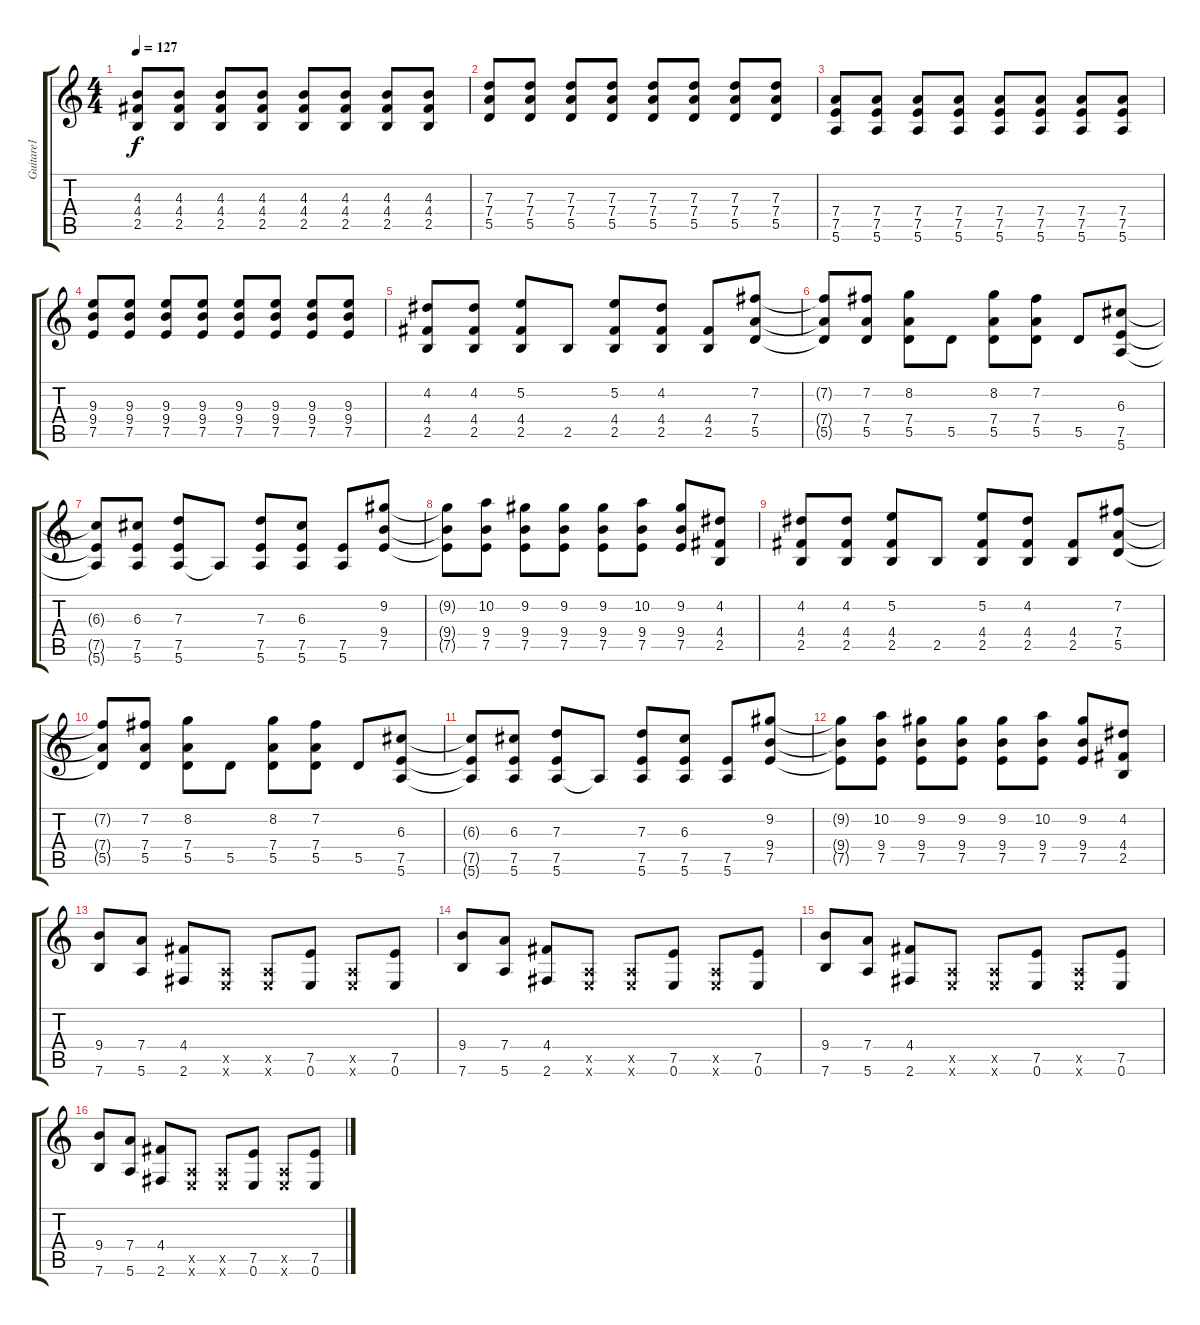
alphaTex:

\track ("Guitare1" "Guitare1") {instrument distortionguitar}
\staff {score tabs}
\tuning (E4 B3 G3 D3 A2 E2) {hide}
\ts (4 4)
\tempo 127
\clef g2
\ks c
(4.3 4.4 2.5).8{dy f} (4.3 4.4 2.5).8 (4.3 4.4 2.5).8 (4.3 4.4 2.5).8 (4.3 4.4 2.5).8 (4.3 4.4 2.5).8 (4.3 4.4 2.5).8 (4.3 4.4 2.5).8 |
(7.3 7.4 5.5).8 (7.3 7.4 5.5).8 (7.3 7.4 5.5).8 (7.3 7.4 5.5).8 (7.3 7.4 5.5).8 (7.3 7.4 5.5).8 (7.3 7.4 5.5).8 (7.3 7.4 5.5).8 |
(7.4 7.5 5.6).8 (7.4 7.5 5.6).8 (7.4 7.5 5.6).8 (7.4 7.5 5.6).8 (7.4 7.5 5.6).8 (7.4 7.5 5.6).8 (7.4 7.5 5.6).8 (7.4 7.5 5.6).8 |
(9.3 9.4 7.5).8 (9.3 9.4 7.5).8 (9.3 9.4 7.5).8 (9.3 9.4 7.5).8 (9.3 9.4 7.5).8 (9.3 9.4 7.5).8 (9.3 9.4 7.5).8 (9.3 9.4 7.5).8 |
(4.2 4.4 2.5).8 (4.2 4.4 2.5).8 (5.2 4.4 2.5).8 2.5.8 (5.2 4.4 2.5).8 (4.2 4.4 2.5).8 (4.4 2.5).8 (7.2 7.4 5.5).8 |
(7.2{t} 7.4{t} 5.5{t}).8 (7.2 7.4 5.5).8 (8.2 7.4 5.5).8 5.5.8 (8.2 7.4 5.5).8 (7.2 7.4 5.5).8 5.5.8 (6.3 7.5 5.6).8 |
(6.3{t} 7.5{t} 5.6{t}).8 (6.3 7.5 5.6).8 (7.3 7.5 5.6).8 5.6{t}.8 (7.3 7.5 5.6).8 (6.3 7.5 5.6).8 (7.5 5.6).8 (9.2 9.4 7.5).8 |
(9.2{t} 9.4{t} 7.5{t}).8 (10.2 9.4 7.5).8 (9.2 9.4 7.5).8 (9.2 9.4 7.5).8 (9.2 9.4 7.5).8 (10.2 9.4 7.5).8 (9.2 9.4 7.5).8 (4.2 4.4 2.5).8 |
(4.2 4.4 2.5).8 (4.2 4.4 2.5).8 (5.2 4.4 2.5).8 2.5.8 (5.2 4.4 2.5).8 (4.2 4.4 2.5).8 (4.4 2.5).8 (7.2 7.4 5.5).8 |
(7.2{t} 7.4{t} 5.5{t}).8 (7.2 7.4 5.5).8 (8.2 7.4 5.5).8 5.5.8 (8.2 7.4 5.5).8 (7.2 7.4 5.5).8 5.5.8 (6.3 7.5 5.6).8 |
(6.3{t} 7.5{t} 5.6{t}).8 (6.3 7.5 5.6).8 (7.3 7.5 5.6).8 5.6{t}.8 (7.3 7.5 5.6).8 (6.3 7.5 5.6).8 (7.5 5.6).8 (9.2 9.4 7.5).8 |
(9.2{t} 9.4{t} 7.5{t}).8 (10.2 9.4 7.5).8 (9.2 9.4 7.5).8 (9.2 9.4 7.5).8 (9.2 9.4 7.5).8 (10.2 9.4 7.5).8 (9.2 9.4 7.5).8 (4.2 4.4 2.5).8 |
(9.4 7.6).8 (7.4 5.6).8 (4.4 2.6).8 (0.5{x} 0.6{x}).8 (0.5{x} 0.6{x}).8 (7.5 0.6).8 (0.5{x} 0.6{x}).8 (7.5 0.6).8 |
(9.4 7.6).8 (7.4 5.6).8 (4.4 2.6).8 (0.5{x} 0.6{x}).8 (0.5{x} 0.6{x}).8 (7.5 0.6).8 (0.5{x} 0.6{x}).8 (7.5 0.6).8 |
(9.4 7.6).8 (7.4 5.6).8 (4.4 2.6).8 (0.5{x} 0.6{x}).8 (0.5{x} 0.6{x}).8 (7.5 0.6).8 (0.5{x} 0.6{x}).8 (7.5 0.6).8 |
(9.4 7.6).8 (7.4 5.6).8 (4.4 2.6).8 (0.5{x} 0.6{x}).8 (0.5{x} 0.6{x}).8 (7.5 0.6).8 (0.5{x} 0.6{x}).8 (7.5 0.6).8
